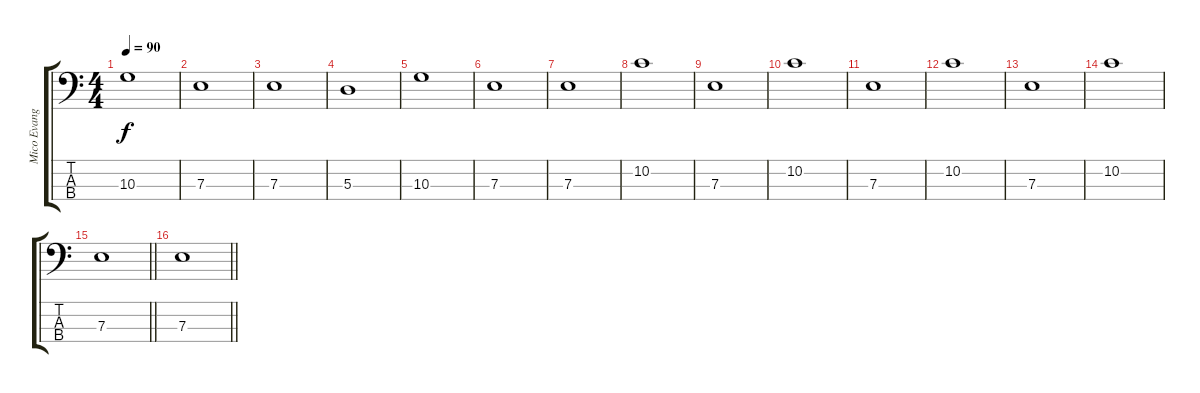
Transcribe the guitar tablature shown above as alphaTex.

\track ("Mico Evangelista (Bass)" "Mico Evang") {instrument electricbassfinger}
\staff {score tabs}
\tuning (G2 D2 A1 E1) {hide}
\ts (4 4)
\tempo 90
\clef f4
\ks c
10.3.1{dy f} |
7.3.1 |
7.3.1 |
5.3.1 |
10.3.1 |
7.3.1 |
7.3.1 |
10.2.1 |
7.3.1 |
10.2.1 |
7.3.1 |
10.2.1 |
7.3.1 |
10.2.1 |
\barLineRight lightlight
7.3.1 |
\barLineRight lightlight
7.3.1
